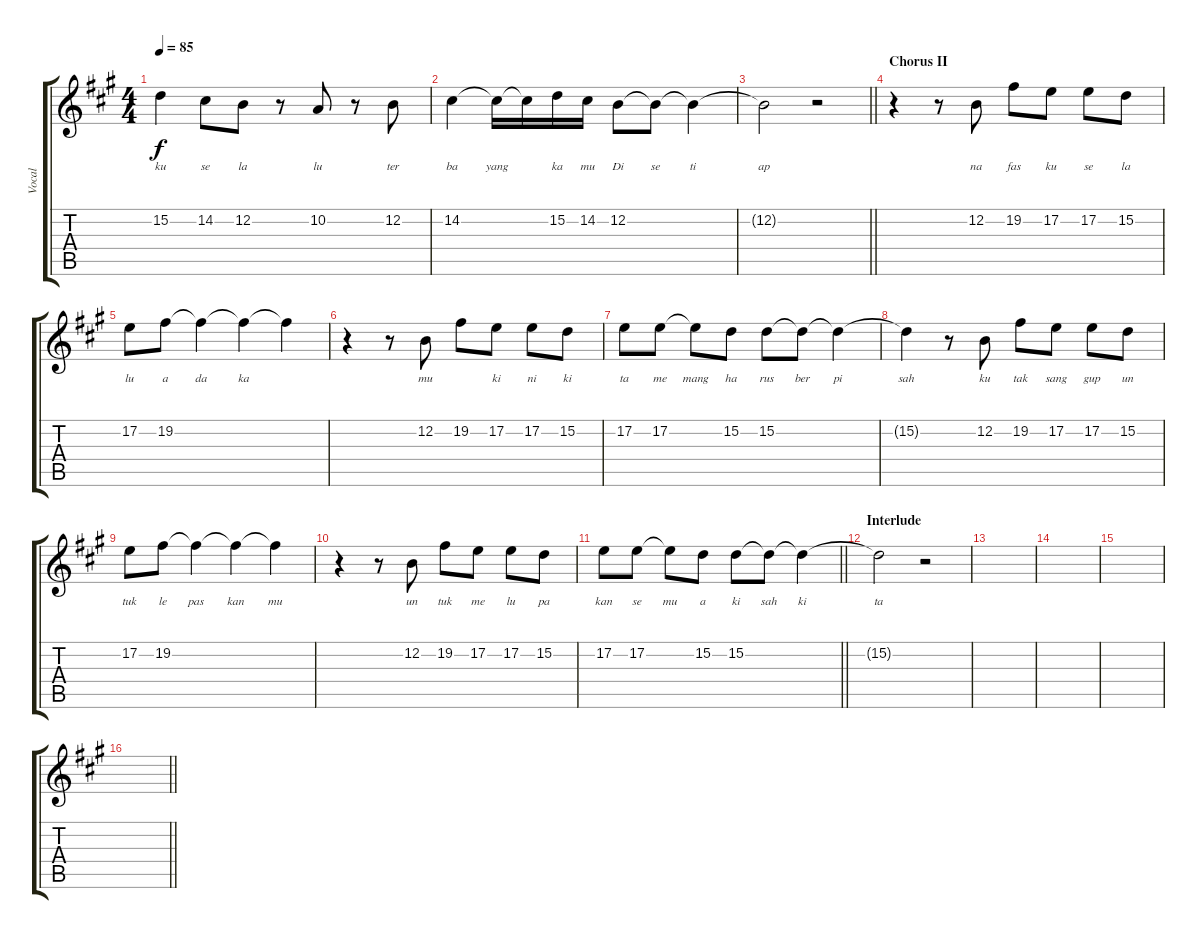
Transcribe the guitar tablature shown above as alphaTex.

\track ("Vocal" "Vocal") {instrument violin}
\staff {score tabs}
\tuning (E4 B3 G3 D3 A2 E2) {hide}
\ts (4 4)
\tempo 85
\clef g2
\ks a
15.2.4{lyrics (0 "ku") lyrics (1 "") lyrics (2 "") lyrics (3 "") lyrics (4 "") dy f} 14.2.8{lyrics (0 "se") lyrics (1 "") lyrics (2 "") lyrics (3 "") lyrics (4 "")} 12.2.8{lyrics (0 "la") lyrics (1 "") lyrics (2 "") lyrics (3 "") lyrics (4 "")} r.8 10.2.8{lyrics (0 "lu") lyrics (1 "") lyrics (2 "") lyrics (3 "") lyrics (4 "")} r.8 12.2.8{lyrics (0 "ter") lyrics (1 "") lyrics (2 "") lyrics (3 "") lyrics (4 "")} |
14.2.4{lyrics (0 "ba") lyrics (1 "") lyrics (2 "") lyrics (3 "") lyrics (4 "")} 14.2{t}.16{lyrics (0 "yang") lyrics (1 "") lyrics (2 "") lyrics (3 "") lyrics (4 "")} 14.2{t}.16{lyrics (0 "") lyrics (1 "") lyrics (2 "") lyrics (3 "") lyrics (4 "")} 15.2.16{lyrics (0 "ka") lyrics (1 "") lyrics (2 "") lyrics (3 "") lyrics (4 "")} 14.2.16{lyrics (0 "mu") lyrics (1 "") lyrics (2 "") lyrics (3 "") lyrics (4 "")} 12.2.8{lyrics (0 "Di") lyrics (1 "") lyrics (2 "") lyrics (3 "") lyrics (4 "")} 12.2{t}.8{lyrics (0 "se") lyrics (1 "") lyrics (2 "") lyrics (3 "") lyrics (4 "")} 12.2{t}.4{lyrics (0 "ti") lyrics (1 "") lyrics (2 "") lyrics (3 "") lyrics (4 "")} |
\barLineRight lightlight
12.2{t}.2{lyrics (0 "ap") lyrics (1 "") lyrics (2 "") lyrics (3 "") lyrics (4 "")} r.2 |
\section ("" "Chorus II")
r.4 r.8 12.2.8{lyrics (0 "na") lyrics (1 "") lyrics (2 "") lyrics (3 "") lyrics (4 "")} 19.2.8{lyrics (0 "fas") lyrics (1 "") lyrics (2 "") lyrics (3 "") lyrics (4 "")} 17.2.8{lyrics (0 "ku") lyrics (1 "") lyrics (2 "") lyrics (3 "") lyrics (4 "")} 17.2.8{lyrics (0 "se") lyrics (1 "") lyrics (2 "") lyrics (3 "") lyrics (4 "")} 15.2.8{lyrics (0 "la") lyrics (1 "") lyrics (2 "") lyrics (3 "") lyrics (4 "")} |
17.2.8{lyrics (0 "lu") lyrics (1 "") lyrics (2 "") lyrics (3 "") lyrics (4 "")} 19.2.8{lyrics (0 "a") lyrics (1 "") lyrics (2 "") lyrics (3 "") lyrics (4 "")} 19.2{t}.4{lyrics (0 "da") lyrics (1 "") lyrics (2 "") lyrics (3 "") lyrics (4 "")} 19.2{t}.4{lyrics (0 "ka") lyrics (1 "") lyrics (2 "") lyrics (3 "") lyrics (4 "")} 19.2{t}.4{lyrics (0 "") lyrics (1 "") lyrics (2 "") lyrics (3 "") lyrics (4 "")} |
r.4 r.8 12.2.8{lyrics (0 "mu") lyrics (1 "") lyrics (2 "") lyrics (3 "") lyrics (4 "")} 19.2.8{lyrics (0 "") lyrics (1 "") lyrics (2 "") lyrics (3 "") lyrics (4 "")} 17.2.8{lyrics (0 "ki") lyrics (1 "") lyrics (2 "") lyrics (3 "") lyrics (4 "")} 17.2.8{lyrics (0 "ni") lyrics (1 "") lyrics (2 "") lyrics (3 "") lyrics (4 "")} 15.2.8{lyrics (0 "ki") lyrics (1 "") lyrics (2 "") lyrics (3 "") lyrics (4 "")} |
17.2.8{lyrics (0 "ta") lyrics (1 "") lyrics (2 "") lyrics (3 "") lyrics (4 "")} 17.2.8{lyrics (0 "me") lyrics (1 "") lyrics (2 "") lyrics (3 "") lyrics (4 "")} 17.2{t}.8{lyrics (0 "mang") lyrics (1 "") lyrics (2 "") lyrics (3 "") lyrics (4 "")} 15.2.8{lyrics (0 "ha") lyrics (1 "") lyrics (2 "") lyrics (3 "") lyrics (4 "")} 15.2.8{lyrics (0 "rus") lyrics (1 "") lyrics (2 "") lyrics (3 "") lyrics (4 "")} 15.2{t}.8{lyrics (0 "ber") lyrics (1 "") lyrics (2 "") lyrics (3 "") lyrics (4 "")} 15.2{t}.4{lyrics (0 "pi") lyrics (1 "") lyrics (2 "") lyrics (3 "") lyrics (4 "")} |
15.2{t}.4{lyrics (0 "sah") lyrics (1 "") lyrics (2 "") lyrics (3 "") lyrics (4 "")} r.8 12.2.8{lyrics (0 "ku") lyrics (1 "") lyrics (2 "") lyrics (3 "") lyrics (4 "")} 19.2.8{lyrics (0 "tak") lyrics (1 "") lyrics (2 "") lyrics (3 "") lyrics (4 "")} 17.2.8{lyrics (0 "sang") lyrics (1 "") lyrics (2 "") lyrics (3 "") lyrics (4 "")} 17.2.8{lyrics (0 "gup") lyrics (1 "") lyrics (2 "") lyrics (3 "") lyrics (4 "")} 15.2.8{lyrics (0 "un") lyrics (1 "") lyrics (2 "") lyrics (3 "") lyrics (4 "")} |
17.2.8{lyrics (0 "tuk") lyrics (1 "") lyrics (2 "") lyrics (3 "") lyrics (4 "")} 19.2.8{lyrics (0 "le") lyrics (1 "") lyrics (2 "") lyrics (3 "") lyrics (4 "")} 19.2{t}.4{lyrics (0 "pas") lyrics (1 "") lyrics (2 "") lyrics (3 "") lyrics (4 "")} 19.2{t}.4{lyrics (0 "kan") lyrics (1 "") lyrics (2 "") lyrics (3 "") lyrics (4 "")} 19.2{t}.4{lyrics (0 "mu") lyrics (1 "") lyrics (2 "") lyrics (3 "") lyrics (4 "")} |
r.4 r.8 12.2.8{lyrics (0 "un") lyrics (1 "") lyrics (2 "") lyrics (3 "") lyrics (4 "")} 19.2.8{lyrics (0 "tuk") lyrics (1 "") lyrics (2 "") lyrics (3 "") lyrics (4 "")} 17.2.8{lyrics (0 "me") lyrics (1 "") lyrics (2 "") lyrics (3 "") lyrics (4 "")} 17.2.8{lyrics (0 "lu") lyrics (1 "") lyrics (2 "") lyrics (3 "") lyrics (4 "")} 15.2.8{lyrics (0 "pa") lyrics (1 "") lyrics (2 "") lyrics (3 "") lyrics (4 "")} |
\barLineRight lightlight
17.2.8{lyrics (0 "kan") lyrics (1 "") lyrics (2 "") lyrics (3 "") lyrics (4 "")} 17.2.8{lyrics (0 "se") lyrics (1 "") lyrics (2 "") lyrics (3 "") lyrics (4 "")} 17.2{t}.8{lyrics (0 "mu") lyrics (1 "") lyrics (2 "") lyrics (3 "") lyrics (4 "")} 15.2.8{lyrics (0 "a") lyrics (1 "") lyrics (2 "") lyrics (3 "") lyrics (4 "")} 15.2.8{lyrics (0 "ki") lyrics (1 "") lyrics (2 "") lyrics (3 "") lyrics (4 "")} 15.2{t}.8{lyrics (0 "sah") lyrics (1 "") lyrics (2 "") lyrics (3 "") lyrics (4 "")} 15.2{t}.4{lyrics (0 "ki") lyrics (1 "") lyrics (2 "") lyrics (3 "") lyrics (4 "")} |
\section ("" "Interlude")
15.2{t}.2{lyrics (0 "ta") lyrics (1 "") lyrics (2 "") lyrics (3 "") lyrics (4 "")} r.2 |
|
|
|
\barLineRight lightlight
